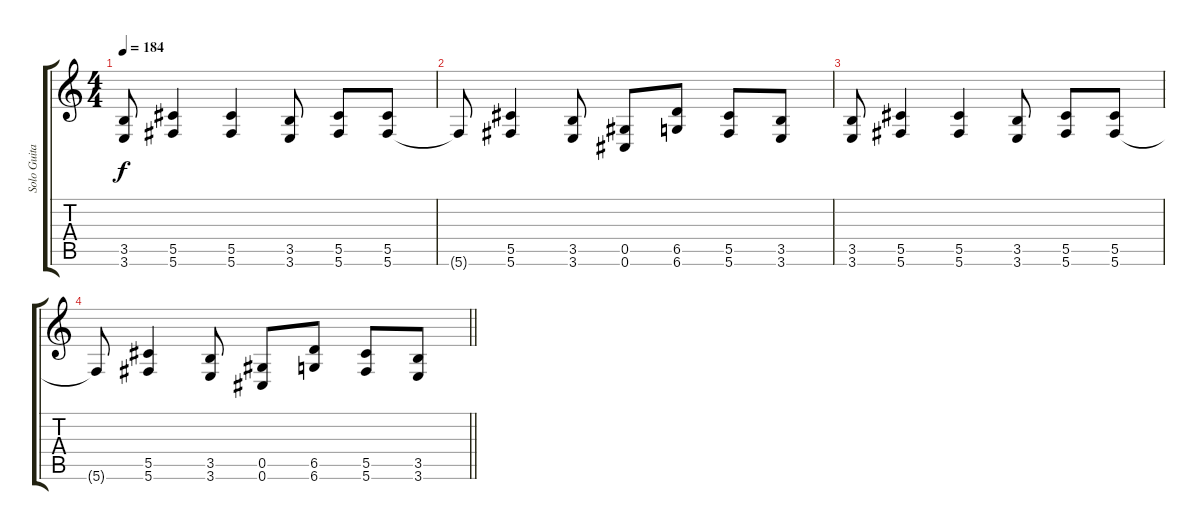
\track ("Solo Guitar" "Solo Guita") {instrument distortionguitar}
\staff {score tabs}
\tuning (Eb4 Bb3 Gb3 Db3 Ab2 Db2) {hide}
\ts (4 4)
\tempo 184
\clef g2
\ks c
(3.5 3.6).8{dy f} (5.5 5.6).4 (5.5 5.6).4 (3.5 3.6).8 (5.5 5.6).8 (5.5 5.6).8 |
5.6{t}.8 (5.5 5.6).4 (3.5 3.6).8 (0.5 0.6).8 (6.5 6.6).8 (5.5 5.6).8 (3.5 3.6).8 |
(3.5 3.6).8 (5.5 5.6).4 (5.5 5.6).4 (3.5 3.6).8 (5.5 5.6).8 (5.5 5.6).8 |
\barLineRight lightlight
5.6{t}.8 (5.5 5.6).4 (3.5 3.6).8 (0.5 0.6).8 (6.5 6.6).8 (5.5 5.6).8 (3.5 3.6).8
